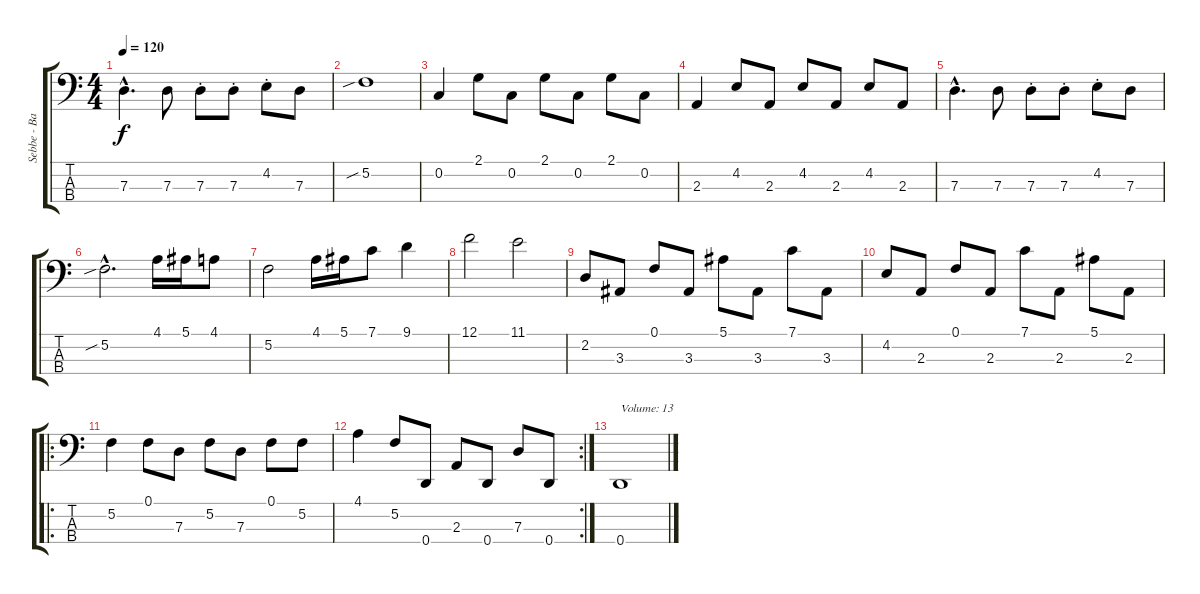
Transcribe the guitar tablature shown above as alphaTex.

\track ("Sebbe - Bass" "Sebbe - Ba") {instrument electricbasspick}
\staff {score tabs}
\tuning (F2 C2 G1 D1) {hide}
\ts (4 4)
\tempo 120
\clef f4
\ks c
7.3{hac}.4{d dy f} 7.3.8 7.3{st}.8 7.3{st}.8 4.2{st}.8 7.3.8 |
5.2{sib}.1 |
0.2.4 2.1.8 0.2.8 2.1.8 0.2.8 2.1.8 0.2.8 |
2.3.4 4.2.8 2.3.8 4.2.8 2.3.8 4.2.8 2.3.8 |
7.3{hac}.4{d} 7.3.8 7.3{st}.8 7.3{st}.8 4.2{st}.8 7.3.8 |
5.2{sib hac}.2{d} 4.1.16 5.1.16 4.1.8 |
5.2.2 4.1.16 5.1.16 7.1.8 9.1.4 |
12.1.2 11.1.2 |
2.2.8 3.3.8 0.1.8 3.3.8 5.1.8 3.3.8 7.1.8 3.3.8 |
4.2.8 2.3.8 0.1.8 2.3.8 7.1.8 2.3.8 5.1.8 2.3.8 |
\ro
5.2.4 0.1.8 7.3.8 5.2.8 7.3.8 0.1.8 5.2.8 |
\rc 2
4.1.4 5.2.8 0.4.8 2.3.8 0.4.8 7.3.8 0.4.8 |
0.4.1{txt "Volume: 13" volume 13}
